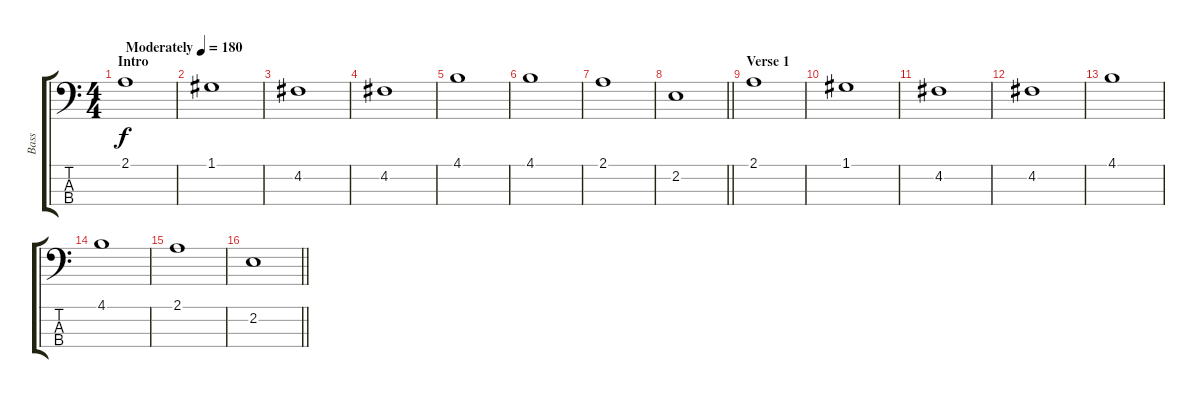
\track ("Bass" "Bass") {instrument electricbassfinger}
\staff {score tabs}
\tuning (G2 D2 A1 E1) {hide}
\ts (4 4)
\section ("" "Intro")
\tempo (180 "Moderately")
\clef f4
\ks c
2.1.1{dy f instrument electricbassfinger} |
1.1.1 |
4.2.1 |
4.2.1 |
4.1.1 |
4.1.1 |
2.1.1 |
\barLineRight lightlight
2.2.1 |
\section ("" "Verse 1")
2.1.1 |
1.1.1 |
4.2.1 |
4.2.1 |
4.1.1 |
4.1.1 |
2.1.1 |
\barLineRight lightlight
2.2.1
